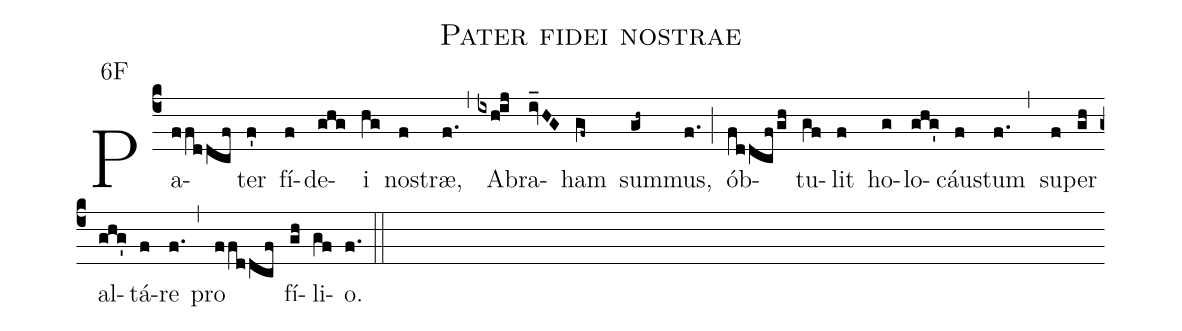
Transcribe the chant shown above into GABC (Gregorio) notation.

name:Pater fidei nostrae;
office-part:Antiphona;
mode:6;
annotation:6F;
%%
(c4) Pa(ffddcf)ter(f') fí(f)de(ghg)i(hg) no(f)stræ,(f.) (,) A(ixh!ij)bra(iv_HG)ham(gf~) sum(gh~)mus,(f.) (;) ób(fddcf/gh)tu(gf)lit(f) ho(g)lo(ghg')cáu(f)stum(f.) (,) su(f)per(gh) al(ghg')tá(f)re(f.) (,) pro(ffddcf) fí(gh)li(gf)o.(f.) (::)
